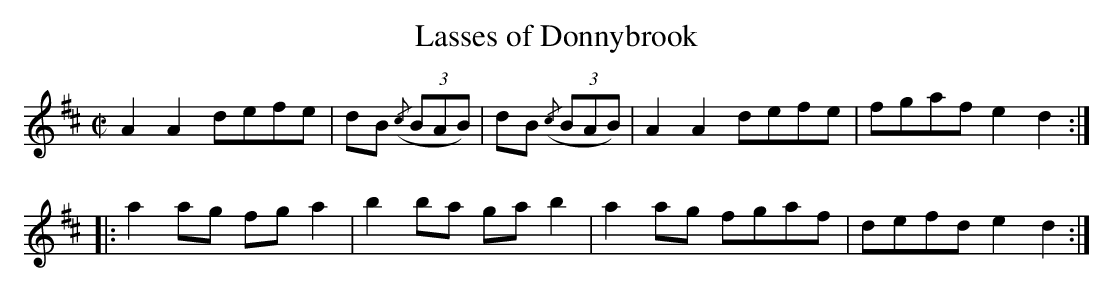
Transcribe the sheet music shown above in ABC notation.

X:1
U: ~ = !turn!
T:Lasses of Donnybrook
L:1/8
M:C|
K:D
A2 A2 defe | dB ((3{/c}BAB) | dB ((3{/c}BAB) | A2 A2 defe | fgaf e2 d2 ::
a2 ag fg a2 | b2 ba ga b2 | a2 ag fgaf | defd e2 d2 :|]
